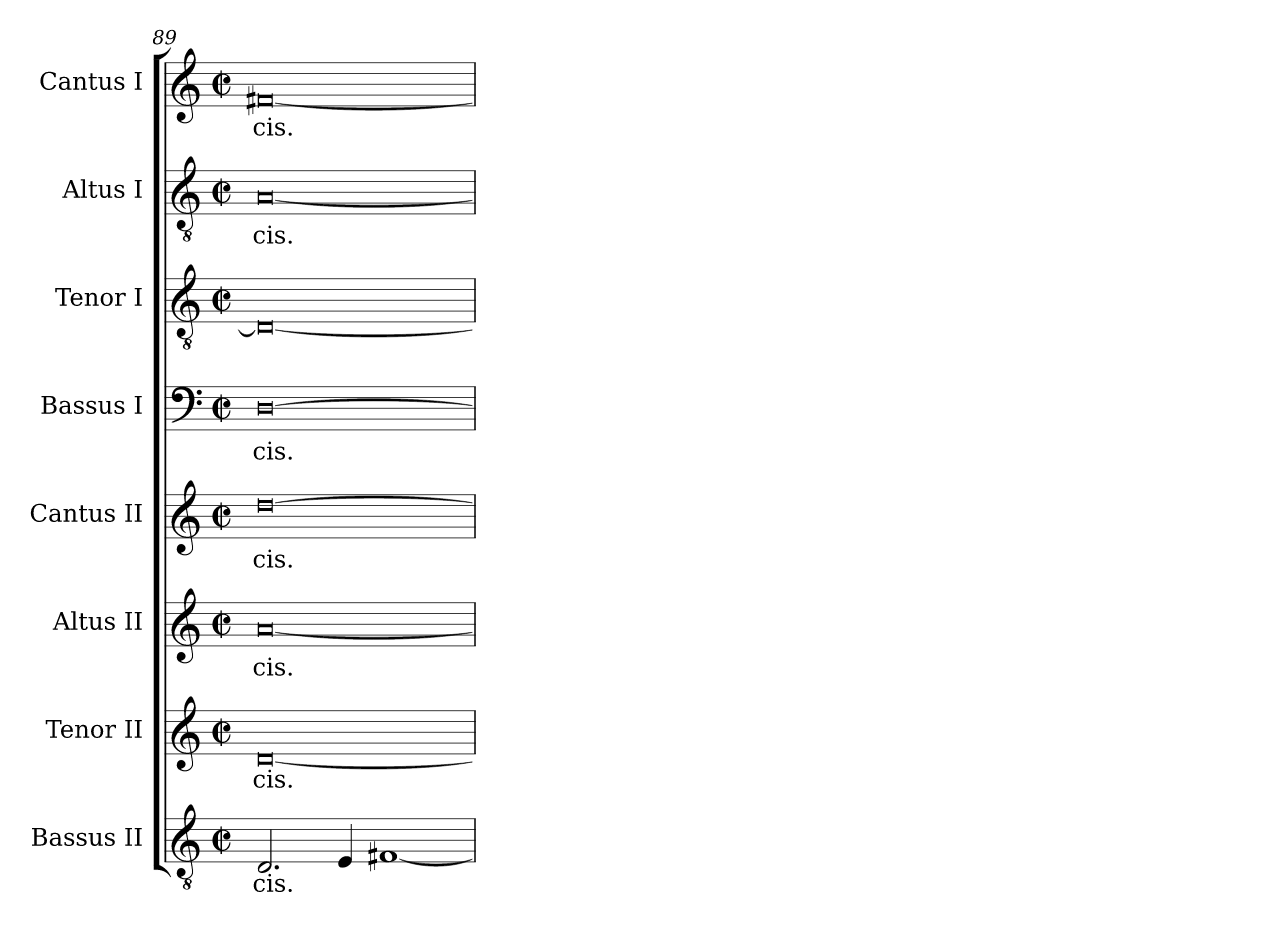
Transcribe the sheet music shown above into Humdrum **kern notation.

**kern	**text	**kern	**text	**kern	**text	**kern	**text	**kern	**text	**kern	**kern	**text	**kern	**text
*part8	*part8	*part7	*part7	*part6	*part6	*part5	*part5	*part4	*part4	*part3	*part2	*part2	*part1	*part1
*staff8	*staff8	*staff7	*staff7	*staff6	*staff6	*staff5	*staff5	*staff4	*staff4	*staff3	*staff2	*staff2	*staff1	*staff1
*I"Bassus II	*	*I"Tenor II	*	*I"Altus II	*	*I"Cantus II	*	*I"Bassus I	*	*I"Tenor I	*I"Altus I	*	*I"Cantus I	*
*clefGv2	*	*clefG2	*	*clefG2	*	*clefG2	*	*clefF4	*	*clefGv2	*clefGv2	*	*clefG2	*
*	*	*	*	*	*	*k[]	*	*	*	*	*	*	*	*
*	*	*	*	*	*	*C:	*	*	*	*	*	*	*	*
*M2/2	*	*M2/2	*	*M2/2	*	*M2/2	*	*M2/2	*	*M2/2	*M2/2	*	*M2/2	*
*met(c|)	*	*met(c|)	*	*met(c|)	*	*met(c|)	*	*met(c|)	*	*met(c|)	*met(c|)	*	*met(c|)	*
=89	=89	=89	=89	=89	=89	=89	=89	=89	=89	=89	=89	=89	=89	=89
!	!LO:LY:b	!	!LO:LY:b:cj	!	!LO:LY:b:cj	!	!LO:LY:b:cj	!	!LO:LY:b:cj	!	!	!LO:LY:b:cj	!	!LO:LY:b:cj
2.D/	cis.	[<0d	cis.	[<0a	cis.	[>0dd	cis.	[>0D	-cis.	0D_<	[<0A	-cis.	[<0f#X	-cis.
4E/	.	.	.	.	.	.	.	.	.	.	.	.	.	.
[<1F#X	.	.	.	.	.	.	.	.	.	.	.	.	.	.
=	=	=	=	=	=	=	=	=	=	=	=	=	=	=
*-	*-	*-	*-	*-	*-	*-	*-	*-	*-	*-	*-	*-	*-	*-
